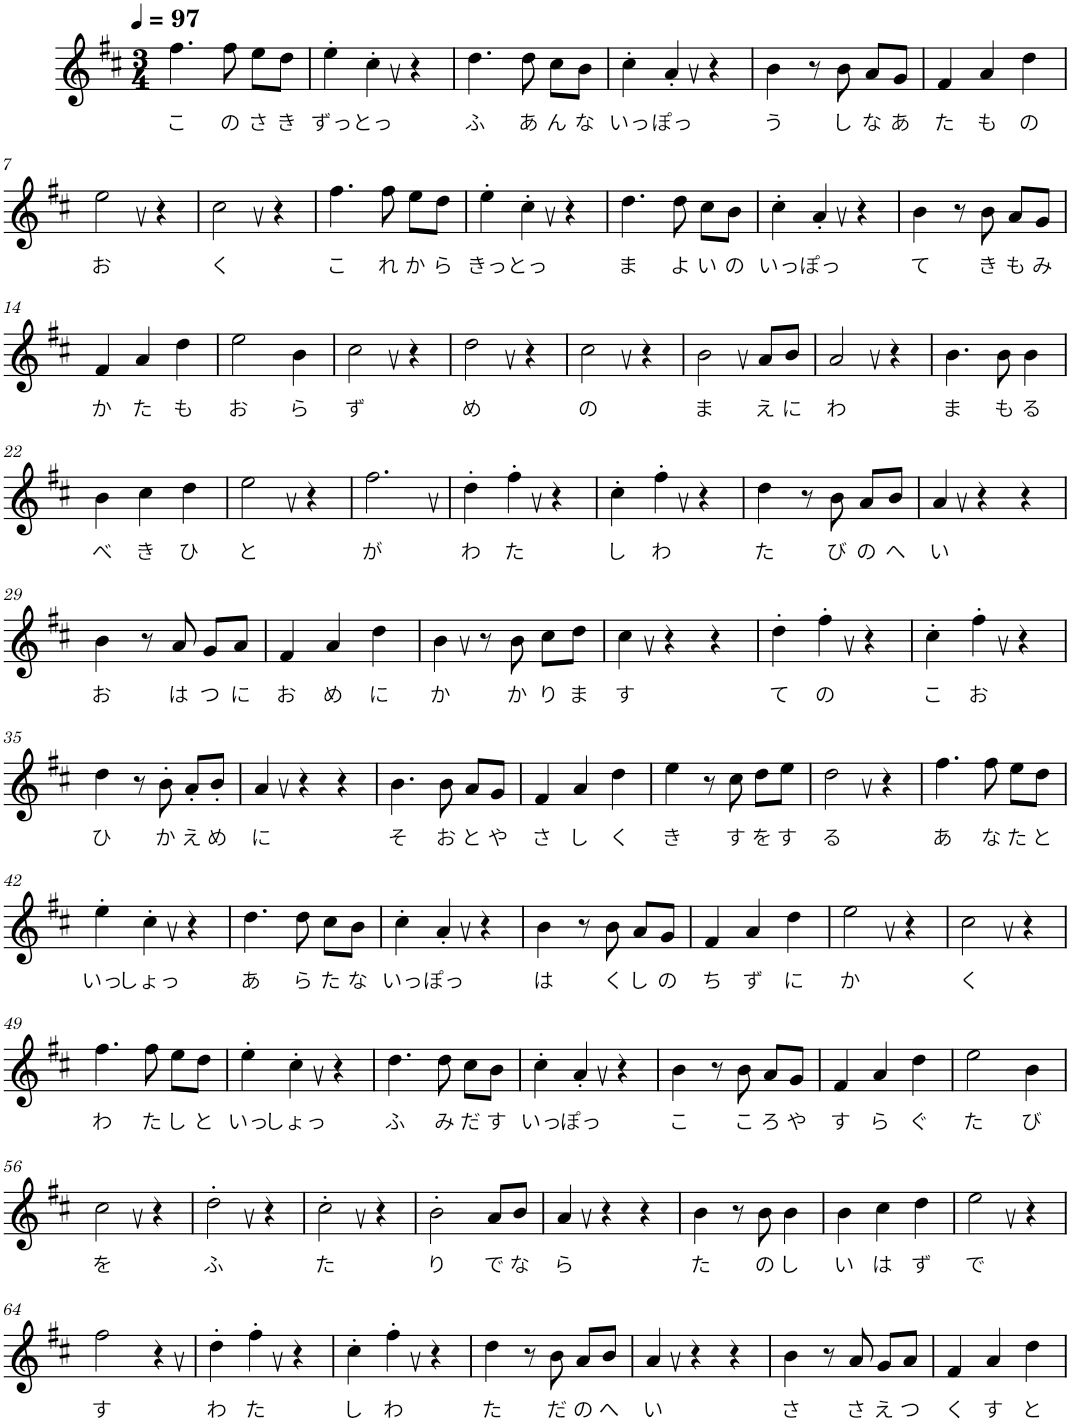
**kern	**text
*part1	*part1
*staff1	*staff1
*I"ピアノ, melo_main	*
*clefG2	*
*k[f#c#]	*
*M3/4	*
*MM97	*
=1	=1
!	!LO:LY:b
4.ff#\	こ
!	!LO:LY:b
8ff#\	の
!	!LO:LY:b
8ee\L	さ
!	!LO:LY:b
8dd\J	き
=2	=2
!	!LO:LY:b
4ee'\	ずっ
!	!LO:LY:b
4cc#',<\	とっ
4r	.
=3	=3
!	!LO:LY:b
4.dd\	ふ
!	!LO:LY:b
8dd\	あ
!	!LO:LY:b
8cc#\L	ん
!	!LO:LY:b
8b\J	な
=4	=4
!	!LO:LY:b
4cc#'\	いっ
!	!LO:LY:b
4a',</	ぽっ
4r	.
=5	=5
!	!LO:LY:b
4b\	う
8r	.
!	!LO:LY:b
8b\	し
!	!LO:LY:b
8a/L	な
!	!LO:LY:b
8g/J	あ
=6	=6
!	!LO:LY:b
4f#/	た
!	!LO:LY:b
4a/	も
!	!LO:LY:b
4dd\	の
!!LO:LB:g=z
=7	=7
!	!LO:LY:b
2ee,<\	お
4r	.
=8	=8
!	!LO:LY:b
2cc#,<\	く
4r	.
=9	=9
!	!LO:LY:b
4.ff#\	こ
!	!LO:LY:b
8ff#\	れ
!	!LO:LY:b
8ee\L	か
!	!LO:LY:b
8dd\J	ら
=10	=10
!	!LO:LY:b
4ee'\	きっ
!	!LO:LY:b
4cc#',<\	とっ
4r	.
=11	=11
!	!LO:LY:b
4.dd\	ま
!	!LO:LY:b
8dd\	よ
!	!LO:LY:b
8cc#\L	い
!	!LO:LY:b
8b\J	の
=12	=12
!	!LO:LY:b
4cc#'\	いっ
!	!LO:LY:b
4a',</	ぽっ
4r	.
=13	=13
!	!LO:LY:b
4b\	て
8r	.
!	!LO:LY:b
8b\	き
!	!LO:LY:b
8a/L	も
!	!LO:LY:b
8g/J	み
!!LO:LB:g=z
=14	=14
!	!LO:LY:b
4f#/	か
!	!LO:LY:b
4a/	た
!	!LO:LY:b
4dd\	も
=15	=15
!	!LO:LY:b
2ee\	お
!	!LO:LY:b
4b\	ら
=16	=16
!	!LO:LY:b
2cc#,<\	ず
4r	.
=17	=17
!	!LO:LY:b
2dd,<\	め
4r	.
=18	=18
!	!LO:LY:b
2cc#,<\	の
4r	.
=19	=19
!	!LO:LY:b
2b,<\	ま
!	!LO:LY:b
8a/L	え
!	!LO:LY:b
8b/J	に
=20	=20
!	!LO:LY:b
2a,</	わ
4r	.
=21	=21
!	!LO:LY:b
4.b\	ま
!	!LO:LY:b
8b\	も
!	!LO:LY:b
4b\	る
!!LO:LB:g=z
=22	=22
!	!LO:LY:b
4b\	べ
!	!LO:LY:b
4cc#\	き
!	!LO:LY:b
4dd\	ひ
=23	=23
!	!LO:LY:b
2ee,<\	と
4r	.
=24	=24
!	!LO:LY:b
2.ff#,<\	が
=25	=25
!	!LO:LY:b
4dd'\	わ
!	!LO:LY:b
4ff#',<\	た
4r	.
=26	=26
!	!LO:LY:b
4cc#'\	し
!	!LO:LY:b
4ff#',<\	わ
4r	.
=27	=27
!	!LO:LY:b
4dd\	た
8r	.
!	!LO:LY:b
8b\	び
!	!LO:LY:b
8a/L	の
!	!LO:LY:b
8b/J	へ
=28	=28
!	!LO:LY:b
4a,</	い
4r	.
4r	.
!!LO:LB:g=z
=29	=29
!	!LO:LY:b
4b\	お
8r	.
!	!LO:LY:b
8a/	は
!	!LO:LY:b
8g/L	つ
!	!LO:LY:b
8a/J	に
=30	=30
!	!LO:LY:b
4f#/	お
!	!LO:LY:b
4a/	め
!	!LO:LY:b
4dd\	に
=31	=31
!	!LO:LY:b
4b,<\	か
8r	.
!	!LO:LY:b
8b\	か
!	!LO:LY:b
8cc#\L	り
!	!LO:LY:b
8dd\J	ま
=32	=32
!	!LO:LY:b
4cc#,<\	す
4r	.
4r	.
=33	=33
!	!LO:LY:b
4dd'\	て
!	!LO:LY:b
4ff#',<\	の
4r	.
=34	=34
!	!LO:LY:b
4cc#'\	こ
!	!LO:LY:b
4ff#',<\	お
4r	.
!!LO:LB:g=z
=35	=35
!	!LO:LY:b
4dd\	ひ
8r	.
!	!LO:LY:b
8b'\	か
!	!LO:LY:b
8a'/L	え
!	!LO:LY:b
8b'/J	め
=36	=36
!	!LO:LY:b
4a,</	に
4r	.
4r	.
=37	=37
!	!LO:LY:b
4.b\	そ
!	!LO:LY:b
8b\	お
!	!LO:LY:b
8a/L	と
!	!LO:LY:b
8g/J	や
=38	=38
!	!LO:LY:b
4f#/	さ
!	!LO:LY:b
4a/	し
!	!LO:LY:b
4dd\	く
=39	=39
!	!LO:LY:b
4ee\	き
8r	.
!	!LO:LY:b
8cc#\	す
!	!LO:LY:b
8dd\L	を
!	!LO:LY:b
8ee\J	す
=40	=40
!	!LO:LY:b
2dd,<\	る
4r	.
=41	=41
!	!LO:LY:b
4.ff#\	あ
!	!LO:LY:b
8ff#\	な
!	!LO:LY:b
8ee\L	た
!	!LO:LY:b
8dd\J	と
!!LO:LB:g=z
=42	=42
!	!LO:LY:b
4ee'\	いっ
!	!LO:LY:b
4cc#',<\	しょっ
4r	.
=43	=43
!	!LO:LY:b
4.dd\	あ
!	!LO:LY:b
8dd\	ら
!	!LO:LY:b
8cc#\L	た
!	!LO:LY:b
8b\J	な
=44	=44
!	!LO:LY:b
4cc#'\	いっ
!	!LO:LY:b
4a',</	ぽっ
4r	.
=45	=45
!	!LO:LY:b
4b\	は
8r	.
!	!LO:LY:b
8b\	く
!	!LO:LY:b
8a/L	し
!	!LO:LY:b
8g/J	の
=46	=46
!	!LO:LY:b
4f#/	ち
!	!LO:LY:b
4a/	ず
!	!LO:LY:b
4dd\	に
=47	=47
!	!LO:LY:b
2ee,<\	か
4r	.
=48	=48
!	!LO:LY:b
2cc#,<\	く
4r	.
!!LO:LB:g=z
=49	=49
!	!LO:LY:b
4.ff#\	わ
!	!LO:LY:b
8ff#\	た
!	!LO:LY:b
8ee\L	し
!	!LO:LY:b
8dd\J	と
=50	=50
!	!LO:LY:b
4ee'\	いっ
!	!LO:LY:b
4cc#',<\	しょっ
4r	.
=51	=51
!	!LO:LY:b
4.dd\	ふ
!	!LO:LY:b
8dd\	み
!	!LO:LY:b
8cc#\L	だ
!	!LO:LY:b
8b\J	す
=52	=52
!	!LO:LY:b
4cc#'\	いっ
!	!LO:LY:b
4a',</	ぽっ
4r	.
=53	=53
!	!LO:LY:b
4b\	こ
8r	.
!	!LO:LY:b
8b\	こ
!	!LO:LY:b
8a/L	ろ
!	!LO:LY:b
8g/J	や
=54	=54
!	!LO:LY:b
4f#/	す
!	!LO:LY:b
4a/	ら
!	!LO:LY:b
4dd\	ぐ
=55	=55
!	!LO:LY:b
2ee\	た
!	!LO:LY:b
4b\	び
!!LO:LB:g=z
=56	=56
!	!LO:LY:b
2cc#,<\	を
4r	.
=57	=57
!	!LO:LY:b
2dd',<\	ふ
4r	.
=58	=58
!	!LO:LY:b
2cc#',<\	た
4r	.
=59	=59
!	!LO:LY:b
2b'\	り
!	!LO:LY:b
8a/L	で
!	!LO:LY:b
8b/J	な
=60	=60
!	!LO:LY:b
4a,</	ら
4r	.
4r	.
=61	=61
!	!LO:LY:b
4b\	た
8r	.
!	!LO:LY:b
8b\	の
!	!LO:LY:b
4b\	し
=62	=62
!	!LO:LY:b
4b\	い
!	!LO:LY:b
4cc#\	は
!	!LO:LY:b
4dd\	ず
=63	=63
!	!LO:LY:b
2ee,<\	で
4r	.
!!LO:LB:g=z
=64	=64
!	!LO:LY:b
2ff#\	す
4r	.
=65	=65
!	!LO:LY:b
4dd'\	わ
!	!LO:LY:b
4ff#',<\	た
4r	.
=66	=66
!	!LO:LY:b
4cc#'\	し
!	!LO:LY:b
4ff#',<\	わ
4r	.
=67	=67
!	!LO:LY:b
4dd\	た
8r	.
!	!LO:LY:b
8b\	だ
!	!LO:LY:b
8a/L	の
!	!LO:LY:b
8b/J	へ
=68	=68
!	!LO:LY:b
4a,</	い
4r	.
4r	.
=69	=69
!	!LO:LY:b
4b\	さ
8r	.
!	!LO:LY:b
8a/	さ
!	!LO:LY:b
8g/L	え
!	!LO:LY:b
8a/J	つ
=70	=70
!	!LO:LY:b
4f#/	く
!	!LO:LY:b
4a/	す
!	!LO:LY:b
4dd\	と
=	=
*-	*-
